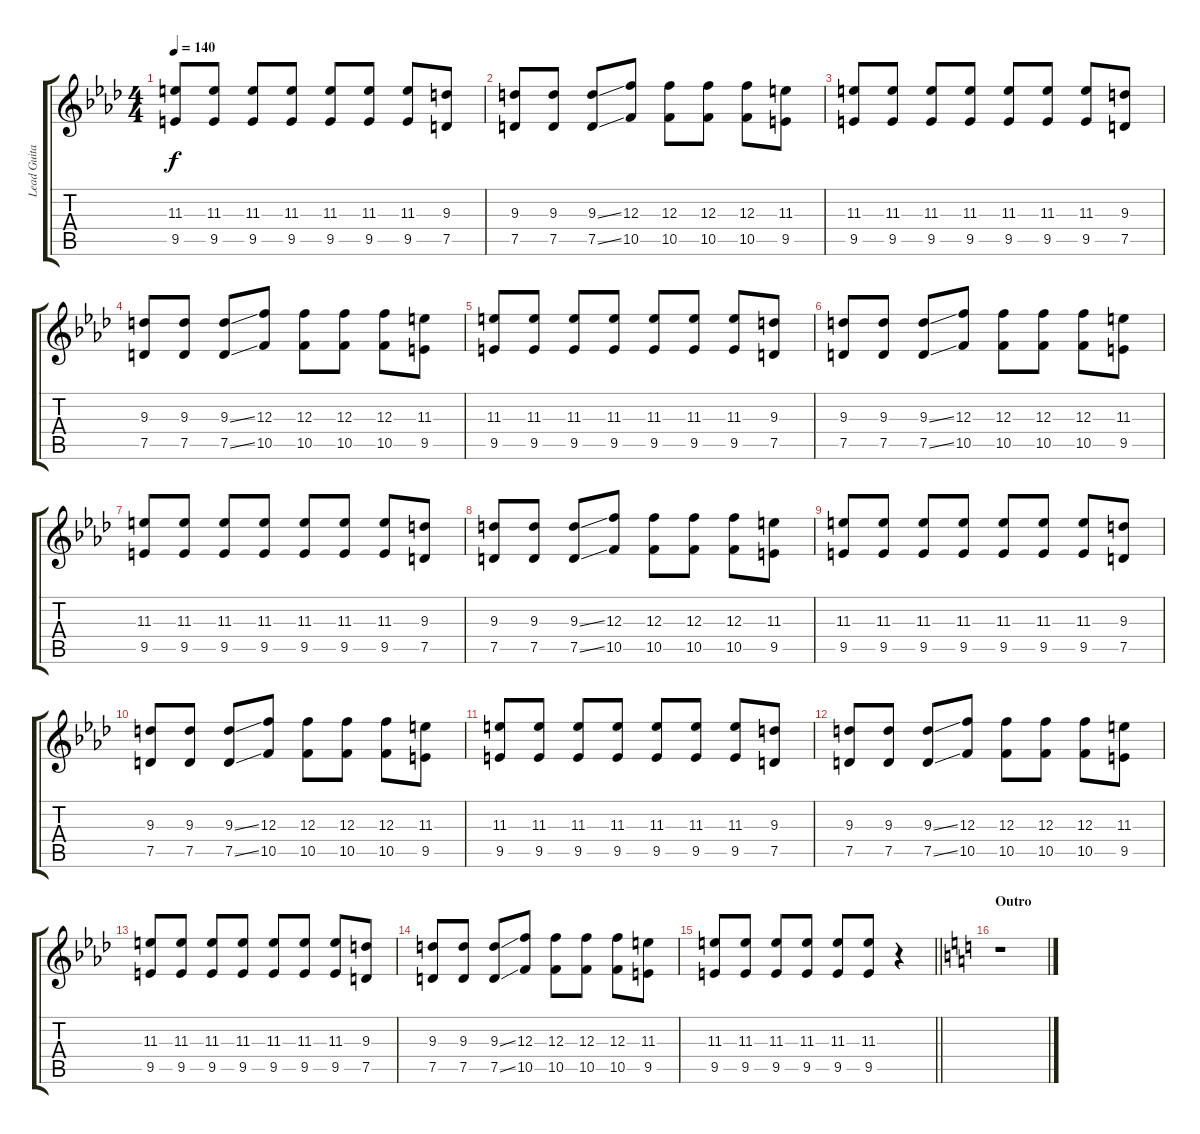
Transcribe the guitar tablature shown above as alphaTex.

\track ("Lead Guitar" "Lead Guita") {instrument distortionguitar}
\staff {score tabs}
\tuning (D4 A3 F3 C3 G2 C2) {hide}
\ts (4 4)
\tempo 140
\clef g2
\ks ab
(11.3 9.5).8{dy f} (11.3 9.5).8 (11.3 9.5).8 (11.3 9.5).8 (11.3 9.5).8 (11.3 9.5).8 (11.3 9.5).8 (9.3 7.5).8 |
(9.3 7.5).8 (9.3 7.5).8 (9.3{ss} 7.5{ss}).8 (12.3 10.5).8 (12.3 10.5).8 (12.3 10.5).8 (12.3 10.5).8 (11.3 9.5).8 |
(11.3 9.5).8 (11.3 9.5).8 (11.3 9.5).8 (11.3 9.5).8 (11.3 9.5).8 (11.3 9.5).8 (11.3 9.5).8 (9.3 7.5).8 |
(9.3 7.5).8 (9.3 7.5).8 (9.3{ss} 7.5{ss}).8 (12.3 10.5).8 (12.3 10.5).8 (12.3 10.5).8 (12.3 10.5).8 (11.3 9.5).8 |
(11.3 9.5).8 (11.3 9.5).8 (11.3 9.5).8 (11.3 9.5).8 (11.3 9.5).8 (11.3 9.5).8 (11.3 9.5).8 (9.3 7.5).8 |
(9.3 7.5).8 (9.3 7.5).8 (9.3{ss} 7.5{ss}).8 (12.3 10.5).8 (12.3 10.5).8 (12.3 10.5).8 (12.3 10.5).8 (11.3 9.5).8 |
(11.3 9.5).8 (11.3 9.5).8 (11.3 9.5).8 (11.3 9.5).8 (11.3 9.5).8 (11.3 9.5).8 (11.3 9.5).8 (9.3 7.5).8 |
(9.3 7.5).8 (9.3 7.5).8 (9.3{ss} 7.5{ss}).8 (12.3 10.5).8 (12.3 10.5).8 (12.3 10.5).8 (12.3 10.5).8 (11.3 9.5).8 |
(11.3 9.5).8 (11.3 9.5).8 (11.3 9.5).8 (11.3 9.5).8 (11.3 9.5).8 (11.3 9.5).8 (11.3 9.5).8 (9.3 7.5).8 |
(9.3 7.5).8 (9.3 7.5).8 (9.3{ss} 7.5{ss}).8 (12.3 10.5).8 (12.3 10.5).8 (12.3 10.5).8 (12.3 10.5).8 (11.3 9.5).8 |
(11.3 9.5).8 (11.3 9.5).8 (11.3 9.5).8 (11.3 9.5).8 (11.3 9.5).8 (11.3 9.5).8 (11.3 9.5).8 (9.3 7.5).8 |
(9.3 7.5).8 (9.3 7.5).8 (9.3{ss} 7.5{ss}).8 (12.3 10.5).8 (12.3 10.5).8 (12.3 10.5).8 (12.3 10.5).8 (11.3 9.5).8 |
(11.3 9.5).8 (11.3 9.5).8 (11.3 9.5).8 (11.3 9.5).8 (11.3 9.5).8 (11.3 9.5).8 (11.3 9.5).8 (9.3 7.5).8 |
(9.3 7.5).8 (9.3 7.5).8 (9.3{ss} 7.5{ss}).8 (12.3 10.5).8 (12.3 10.5).8 (12.3 10.5).8 (12.3 10.5).8 (11.3 9.5).8 |
\barLineRight lightlight
(11.3 9.5).8 (11.3 9.5).8 (11.3 9.5).8 (11.3 9.5).8 (11.3 9.5).8 (11.3 9.5).8 r.4 |
\section ("" "Outro")
\ks c
r.1
